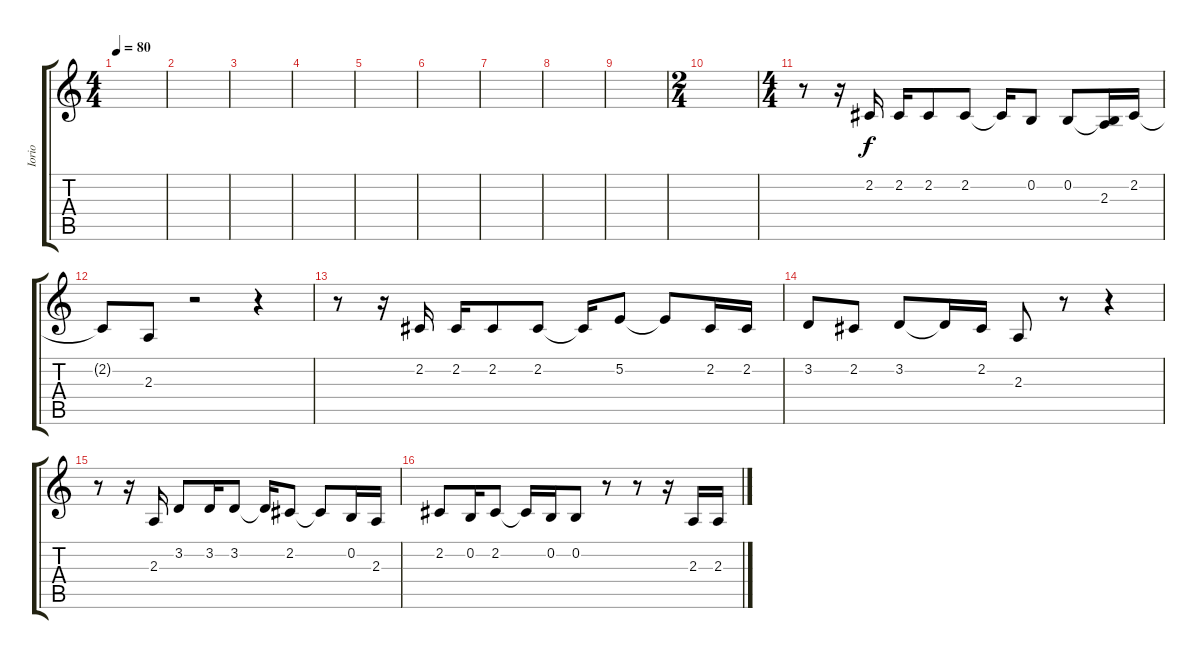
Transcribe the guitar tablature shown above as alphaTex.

\track ("Iorio" "Iorio") {instrument cello}
\staff {score tabs}
\tuning (E4 B3 G3 D3 A2 E2) {hide}
\ts (4 4)
\tempo 80
\clef g2
\ks c
|
|
|
|
|
|
|
|
|
\ts (2 4)
|
\ts (4 4)
r.8 r.16 2.2.16 2.2.16 2.2.8 2.2.8 2.2{t}.16 0.2.8 0.2.8 (0.2{t} 2.3).16 2.2.16 |
2.2{t}.8 2.3.8 r.2 r.4 |
r.8 r.16 2.2.16 2.2.16 2.2.8 2.2.8 2.2{t}.16 5.2.8 5.2{t}.8 2.2.16 2.2.16 |
3.2.8 2.2.8 3.2.8 3.2{t}.16 2.2.16 2.3.8 r.8 r.4 |
r.8 r.16 2.3.16 3.2.8 3.2.16 3.2.8 3.2{t}.16 2.2.8 2.2{t}.8 0.2.16 2.3.16 |
2.2.8 0.2.16 2.2.8 2.2{t}.16 0.2.16 0.2.8 r.8 r.8 r.16 2.3.16 2.3.16
